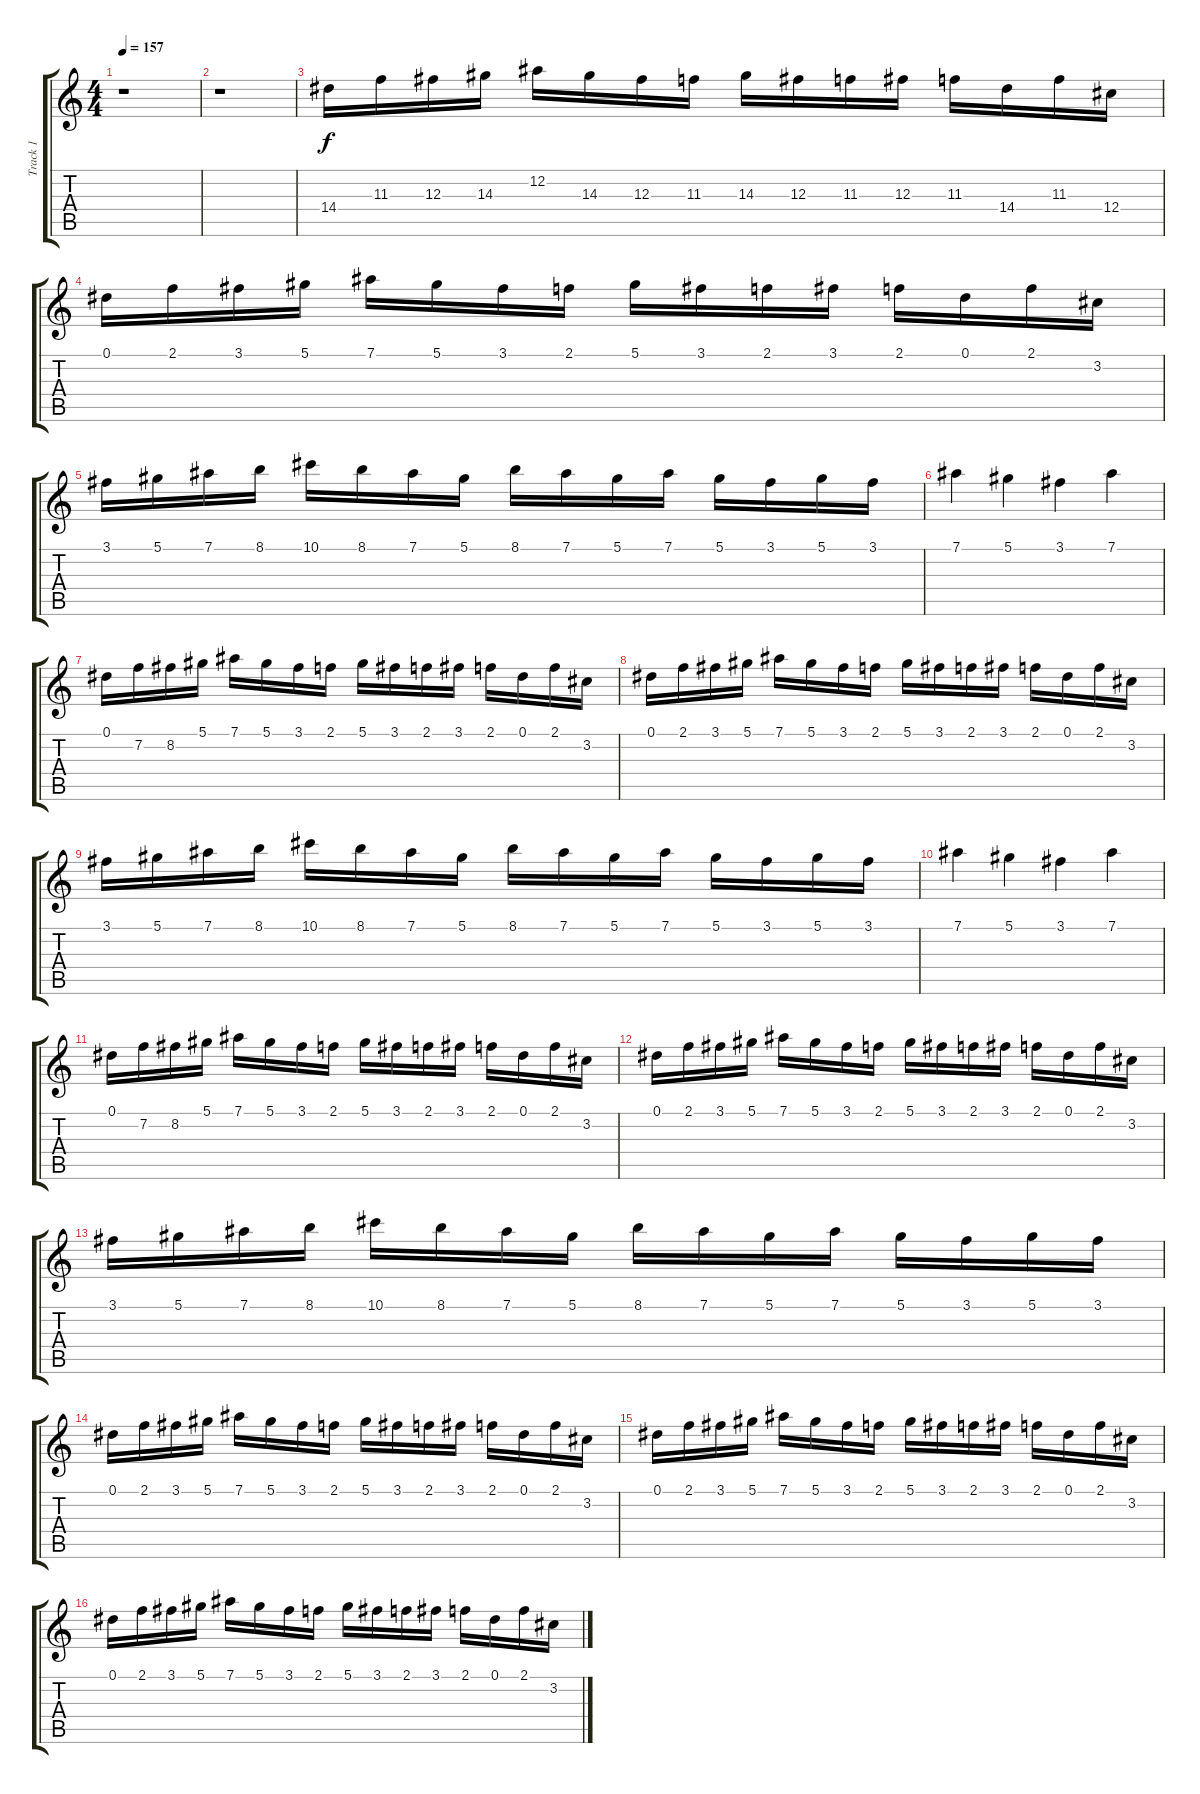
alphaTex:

\track ("Track 1" "Track 1") {instrument distortionguitar}
\staff {score tabs}
\tuning (Eb4 Bb3 Gb3 Db3 Ab2 Eb2) {hide}
\ts (4 4)
\tempo 157
\clef g2
\ks c
r.1{dy f} |
r.1 |
14.4.16 11.3.16 12.3.16 14.3.16 12.2.16 14.3.16 12.3.16 11.3.16 14.3.16 12.3.16 11.3.16 12.3.16 11.3.16 14.4.16 11.3.16 12.4.16 |
0.1.16 2.1.16 3.1.16 5.1.16 7.1.16 5.1.16 3.1.16 2.1.16 5.1.16 3.1.16 2.1.16 3.1.16 2.1.16 0.1.16 2.1.16 3.2.16 |
3.1.16 5.1.16 7.1.16 8.1.16 10.1.16 8.1.16 7.1.16 5.1.16 8.1.16 7.1.16 5.1.16 7.1.16 5.1.16 3.1.16 5.1.16 3.1.16 |
7.1.4 5.1.4 3.1.4 7.1.4 |
0.1.16 7.2.16 8.2.16 5.1.16 7.1.16 5.1.16 3.1.16 2.1.16 5.1.16 3.1.16 2.1.16 3.1.16 2.1.16 0.1.16 2.1.16 3.2.16 |
0.1.16 2.1.16 3.1.16 5.1.16 7.1.16 5.1.16 3.1.16 2.1.16 5.1.16 3.1.16 2.1.16 3.1.16 2.1.16 0.1.16 2.1.16 3.2.16 |
3.1.16 5.1.16 7.1.16 8.1.16 10.1.16 8.1.16 7.1.16 5.1.16 8.1.16 7.1.16 5.1.16 7.1.16 5.1.16 3.1.16 5.1.16 3.1.16 |
7.1.4 5.1.4 3.1.4 7.1.4 |
0.1.16 7.2.16 8.2.16 5.1.16 7.1.16 5.1.16 3.1.16 2.1.16 5.1.16 3.1.16 2.1.16 3.1.16 2.1.16 0.1.16 2.1.16 3.2.16 |
0.1.16 2.1.16 3.1.16 5.1.16 7.1.16 5.1.16 3.1.16 2.1.16 5.1.16 3.1.16 2.1.16 3.1.16 2.1.16 0.1.16 2.1.16 3.2.16 |
3.1.16 5.1.16 7.1.16 8.1.16 10.1.16 8.1.16 7.1.16 5.1.16 8.1.16 7.1.16 5.1.16 7.1.16 5.1.16 3.1.16 5.1.16 3.1.16 |
0.1.16 2.1.16 3.1.16 5.1.16 7.1.16 5.1.16 3.1.16 2.1.16 5.1.16 3.1.16 2.1.16 3.1.16 2.1.16 0.1.16 2.1.16 3.2.16 |
0.1.16 2.1.16 3.1.16 5.1.16 7.1.16 5.1.16 3.1.16 2.1.16 5.1.16 3.1.16 2.1.16 3.1.16 2.1.16 0.1.16 2.1.16 3.2.16 |
0.1.16 2.1.16 3.1.16 5.1.16 7.1.16 5.1.16 3.1.16 2.1.16 5.1.16 3.1.16 2.1.16 3.1.16 2.1.16 0.1.16 2.1.16 3.2.16
